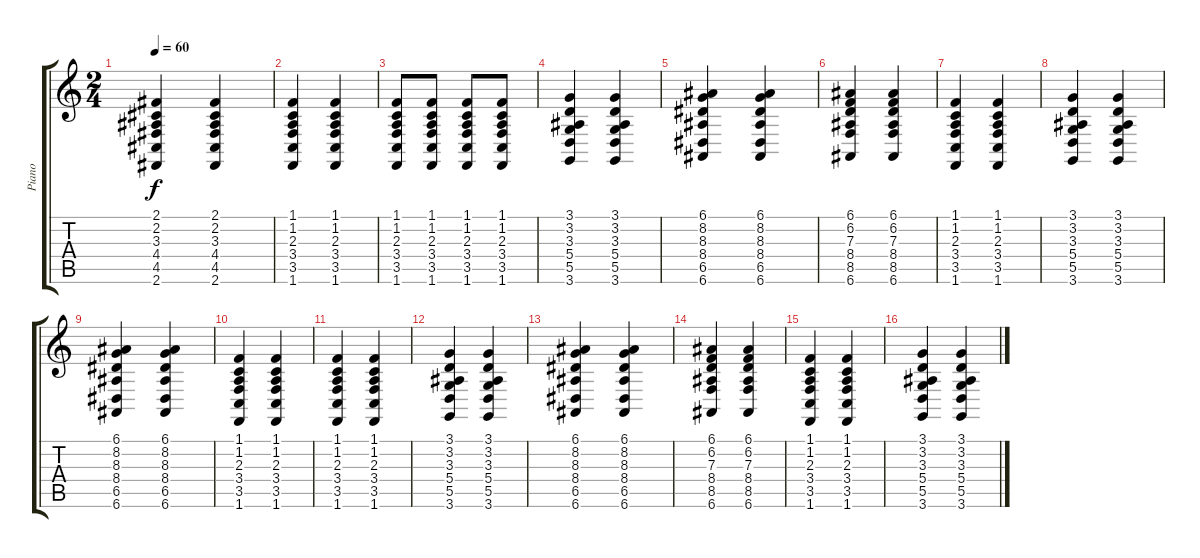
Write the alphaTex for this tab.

\track ("Piano" "Piano") {instrument acousticgrandpiano}
\staff {score tabs}
\tuning (E4 B3 G3 D3 A2 E2) {hide}
\ts (2 4)
\tempo 60
\clef g2
\ks c
(2.1 2.2 3.3 4.4 4.5 2.6).4{dy f} (2.1 2.2 3.3 4.4 4.5 2.6).4 |
(1.1 1.2 2.3 3.4 3.5 1.6).4 (1.1 1.2 2.3 3.4 3.5 1.6).4 |
(1.1 1.2 2.3 3.4 3.5 1.6).8 (1.1 1.2 2.3 3.4 3.5 1.6).8 (1.1 1.2 2.3 3.4 3.5 1.6).8 (1.1 1.2 2.3 3.4 3.5 1.6).8 |
(3.1 3.2 3.3 5.4 5.5 3.6).4 (3.1 3.2 3.3 5.4 5.5 3.6).4 |
(6.1 8.2 8.3 8.4 6.5 6.6).4 (6.1 8.2 8.3 8.4 6.5 6.6).4 |
(6.1 6.2 7.3 8.4 8.5 6.6).4 (6.1 6.2 7.3 8.4 8.5 6.6).4 |
(1.1 1.2 2.3 3.4 3.5 1.6).4 (1.1 1.2 2.3 3.4 3.5 1.6).4 |
(3.1 3.2 3.3 5.4 5.5 3.6).4 (3.1 3.2 3.3 5.4 5.5 3.6).4 |
(6.1 8.2 8.3 8.4 6.5 6.6).4 (6.1 8.2 8.3 8.4 6.5 6.6).4 |
(1.1 1.2 2.3 3.4 3.5 1.6).4 (1.1 1.2 2.3 3.4 3.5 1.6).4 |
(1.1 1.2 2.3 3.4 3.5 1.6).4 (1.1 1.2 2.3 3.4 3.5 1.6).4 |
(3.1 3.2 3.3 5.4 5.5 3.6).4 (3.1 3.2 3.3 5.4 5.5 3.6).4 |
(6.1 8.2 8.3 8.4 6.5 6.6).4 (6.1 8.2 8.3 8.4 6.5 6.6).4 |
(6.1 6.2 7.3 8.4 8.5 6.6).4 (6.1 6.2 7.3 8.4 8.5 6.6).4 |
(1.1 1.2 2.3 3.4 3.5 1.6).4 (1.1 1.2 2.3 3.4 3.5 1.6).4 |
(3.1 3.2 3.3 5.4 5.5 3.6).4 (3.1 3.2 3.3 5.4 5.5 3.6).4
